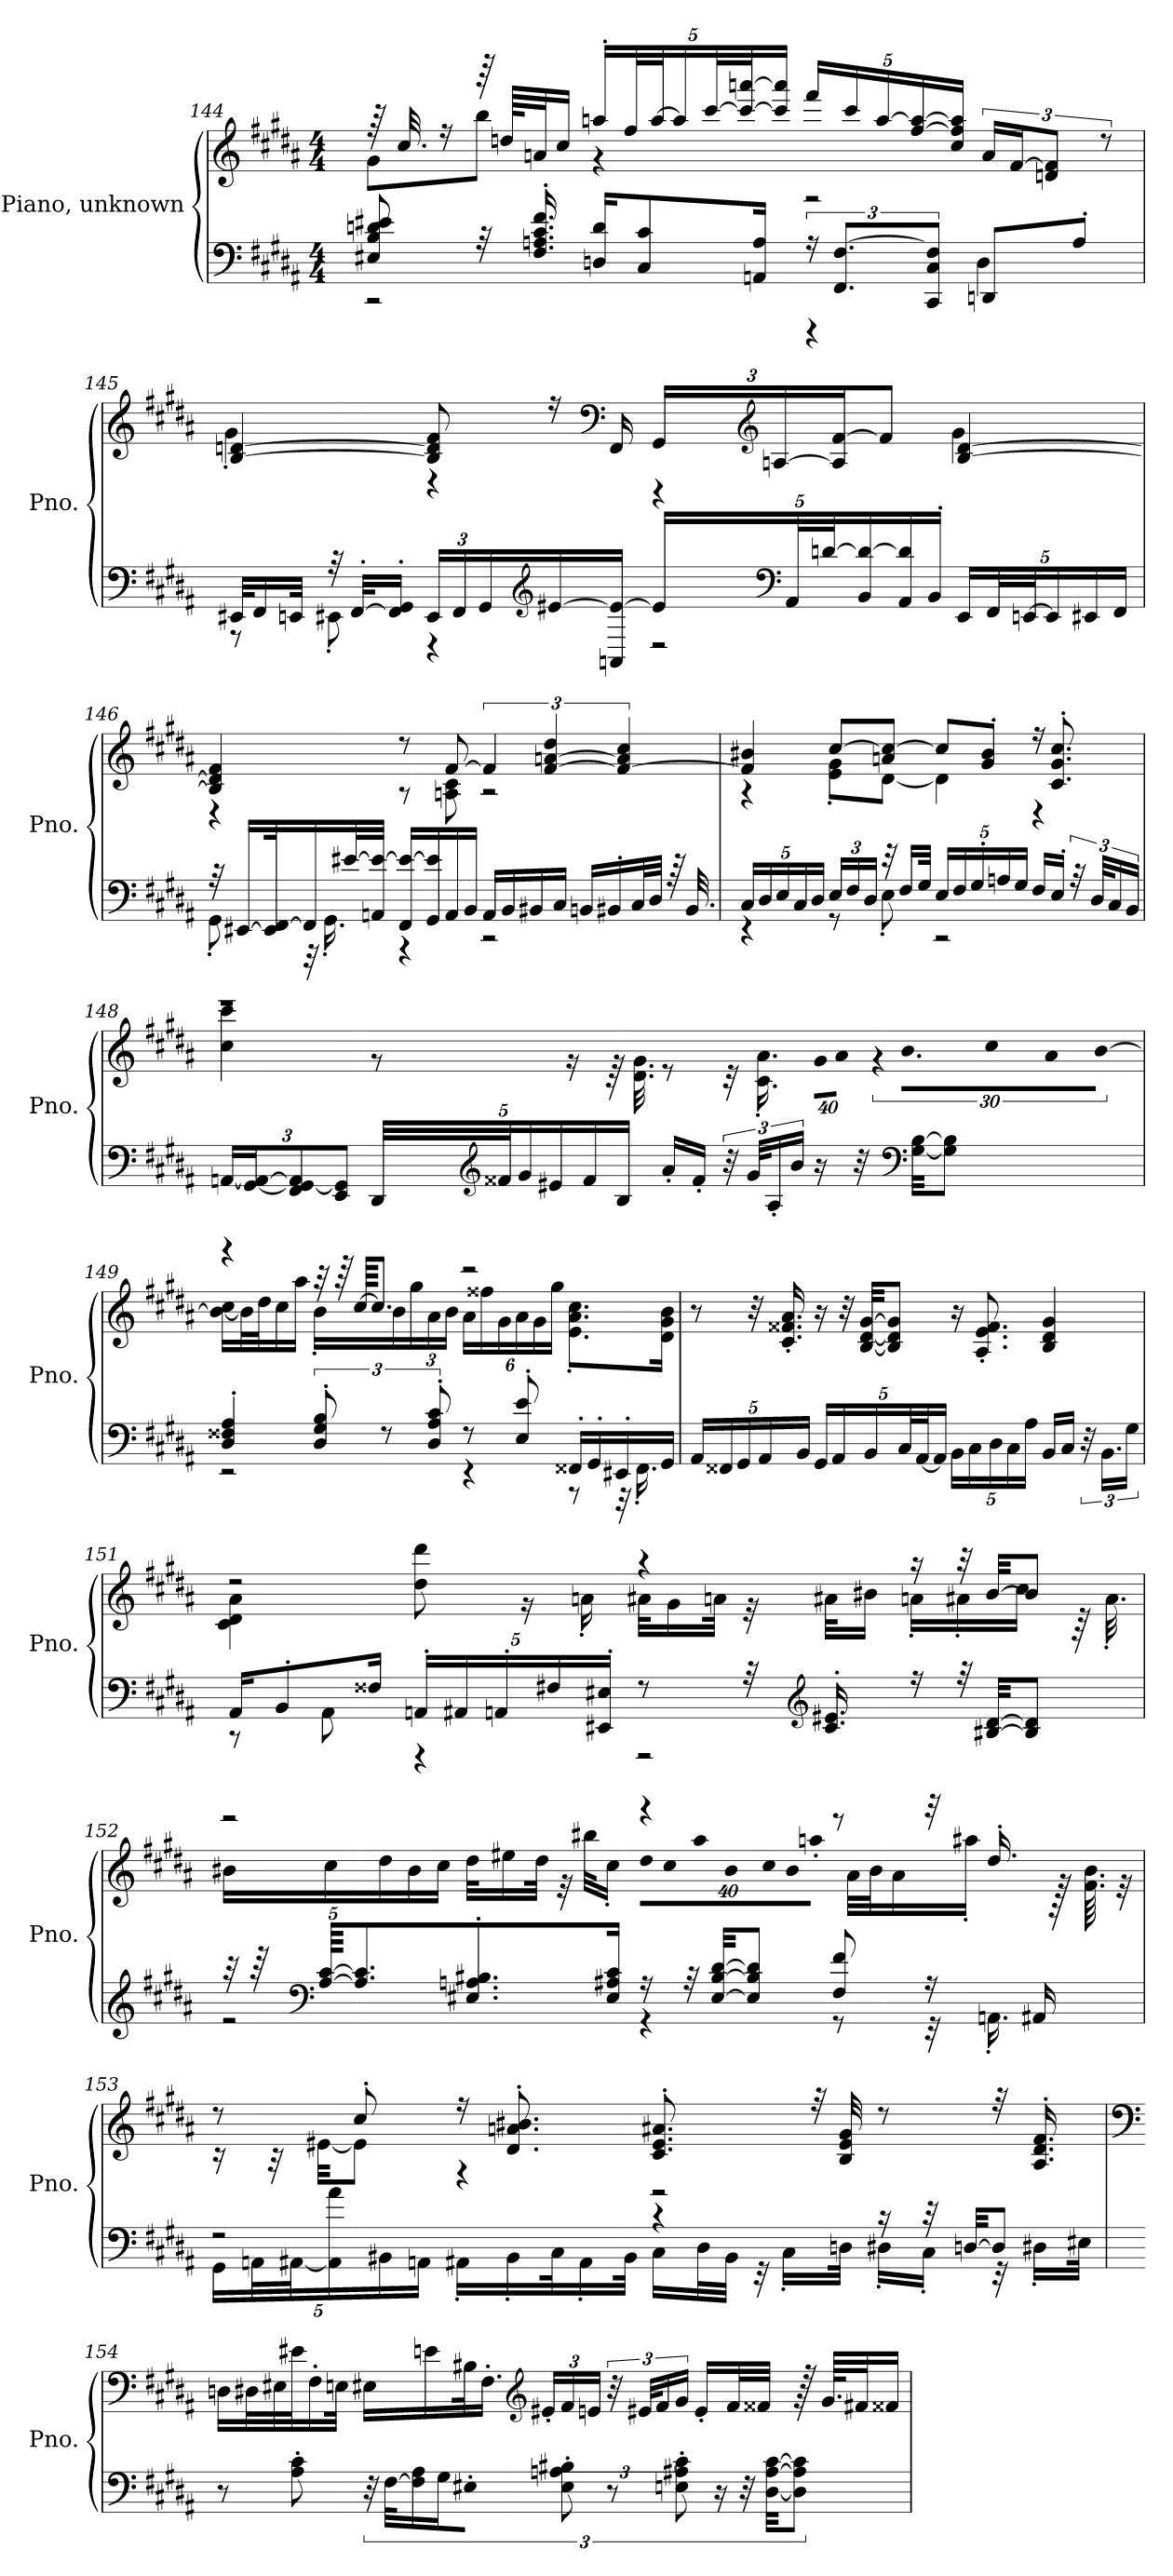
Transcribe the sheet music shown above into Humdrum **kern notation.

**kern	**kern
*part1	*part1
*staff2	*staff1
*I"Piano, unknown	*
*I'Pno.	*
!!LO:LB:g=z
*clefF4	*clefG2
*k[f#c#g#d#a#]	*k[f#c#g#d#a#]
*M4/4	*M4/4
=144	=144
*^	*^
8E#X/ 8B/ 8dn/ 8e#X/	2r	64r	8g#\L
.	.	32.cc#/	.
.	.	16r	.
32r	.	64r	8bb\J
.	.	64ddn/KLLL	.
16.F#/' 16.An/' 16.c#/' 16.f#/'	.	32an/J	.
.	.	16cc#/JJ	.
*	*	*Xbrackettup	*
16Dn/ 16d/KL	.	20aan'/LL	4r
.	.	40ff#/L	.
8C#/ 8c#/	.	.	.
.	.	[40aa/J	.
.	.	20aa/]	.
.	.	[40ccc#/L	.
.	.	40ccc#/_ [40aaan/J	.
16AAn/ 16A/Jk	.	.	.
.	.	20ccc#/] 20aaa/]JJ	.
24r	4r	20fff#/LL	2r
12.FF#/ [12.F#/L	.	.	.
.	.	20ccc#/	.
.	.	[20aa/	.
.	.	[20ff#/ 20aa/_	.
12CC#/ 12C#/ 12F#/]J	.	.	.
.	.	20cc#/ 20ff#/] 20aa/]JJ	.
*	*	*brackettup	*
8DDn/L	4D\	24a/LL	.
.	.	[24f#/J	.
.	.	12dn/ 12f#/]J	.
8A'/J	.	.	.
.	.	12r	.
!!LO:LB:g=z	!!
=145	=145	=145	=145
32EE#X/KLL	8r	[4B/ [4dn/	4g#'\
16FF#/	.	.	.
32EEn/JJk	.	.	.
32r	8EE#X'\	.	.
[32FF#'/KLL	.	.	.
16FF#/]' 16GG#/'JJ	.	.	.
*Xbrackettup	*	*	*
24EE#/LL	4r	8B/] 8d/] 8f#/	4r
24FF#/	.	.	.
24GG#/	.	.	.
*clefG2	*	*	*
[16e#X/	.	16r	.
*	*	*clefF4	*
16AAn/ 16e#/_JJ	.	16FF#/	.
*	*	*Xbrackettup	*
20e#/LL]	2r	24GG#/LL	4r
*	*	*clefG2	*
.	.	[24An/	.
*clefF4	*	*	*
40AA/L	.	.	.
[40dn/J	.	.	.
.	.	24A/] [24f#/J	.
20BB/ 20d/_	.	.	.
.	.	8f#/J]	.
20AA/ 20d/]	.	.	.
20BB'/JJ	.	.	.
20EE#/LL	.	[4B/ [4d/	4g#\
40FF#/L	.	.	.
[40EEn/J	.	.	.
20EE/]	.	.	.
20EE#X/	.	.	.
20FF#/JJ	.	.	.
!!LO:LB:g=z	!!
=146	=146	=146	=146
32r	8GG#'\	4B/] 4d/] 4f#/	4r
[16EE#X/LL	.	.	.
32EE#/] [32FF#/K	.	.	.
16FF#/]	32r	.	.
.	16.GG#'\	.	.
[32e#X/L	.	.	.
32AAn/ 32e#/_JJJ	.	.	.
16FF#/ 16e#/_LL	4r	8r	8r
16GG#/ 16e#/]	.	.	.
16AA/	.	[8f#/	8An\ 8c#\
16BB/JJ	.	.	.
*	*	*brackettup	*
16AA/LL	2r	6f#/]	2r
16BB/	.	.	.
16BB#X/	.	.	.
.	.	[6f#/ [6an/ 6dd#/	.
16C#/JJ	.	.	.
16BBn/LL	.	.	.
16BB#X'/	.	.	.
.	.	6f#/_ 6a/] 6cc#/	.
32C#/L	.	.	.
32D#/JJJ	.	.	.
64r	.	.	.
32.BB#/	.	.	.
!!LO:LB:g=z	!!
=147	=147	=147	=147
20C#/LL	4r	4f#/] 4b#X/	4r
20D#/	.	.	.
20E/	.	.	.
20C#/	.	.	.
20D#/JJ	.	.	.
24E/LL	8r	[8cc#/L	8e\' 8g#\'L
24F#/	.	.	.
24D#/JJ	.	.	.
32r	8E'\	8an/ 8cc#/_J	[8d#\J
16F#/LL	.	.	.
32G#/JJk	.	.	.
20E/LL	2r	8cc#/L]	4d#\]
20F#/	.	.	.
20G#'/	.	.	.
.	.	8g#/' 8b#/'J	.
20An/	.	.	.
20G#/JJ	.	.	.
16F#/LL	.	16r	4r
16E'/JJ	.	8.c#/' 8.g#/' 8.cc#/'	.
*brackettup	*	*	*
48r	.	.	.
48D#/KLL	.	.	.
24C#/	.	.	.
24BB/JJ	.	.	.
*v	*v	*	*
!!LO:LB:g=z	!!
=148	=148	=148
*Xbrackettup	*	*
[24AAn/LL	1r	4cc#\ 4ccc#\
[24GG#/ 24AA/_J	.	.
12FF#/ 12GG#/_ 12AA/]	.	.
12EE/ 12GG#/]J	.	.
40DD#/LLL	.	8r
*clefG2	*	*
40f##X/J	.	.
20g#/	.	.
20e#X/	.	.
.	.	16r
20f##/	.	.
.	.	64r
20B/JJ	.	.
.	.	32.d#\ 32.g#\
16a#'/LL	.	8r
16f##'/JJ	.	.
*brackettup	*	*
48r	.	32r
48g#/KLL	.	.
.	.	16.c#\' 16.a#\'
24A#'/	.	.
24b/JJ	.	.
!	!	!LO:N:vis=32
16r	.	640%23g#\LLL
!	!	!LO:N:vis=32
.	.	640%23a#\JJJ
32r	.	.
!	!	!LO:N:vis=64
.	.	960%17r
!	!	!LO:N:vis=32.
.	.	1920%103b\LLL
*clefF4	*	*
[32G#\ [32B\KKL	.	.
8G#\] 8B\]J	.	.
!	!	!LO:N:vis=32
.	.	640%23cc#\
!	!	!LO:N:vis=32
.	.	640%23a#\
!	!	!LO:N:vis=32
.	.	[640%23b\JJJ
960ryy	960ryy	.
!!LO:PB:g=z	!!
=149	=149	=149
*^	*	*
4D#/' 4F##X/' 4A#/'	2r	4r	16b\_ 16cc#\LL
.	.	.	32b\L]
.	.	.	32dd#\J
.	.	.	16cc#\
.	.	.	16aa#\JJ
12D#/' 12G#/' 12B/'	.	32r	16b'\LL
.	.	64r	.
.	.	[64cc#/KKKL	.
.	.	8.cc#/J]	16b\
12r	.	.	.
*	*	*	*Xbrackettup
.	.	.	24gg#\
12D#/' 12A#/' 12c#/'	.	.	24a#\
.	.	.	24b\JJ
8r	4r	2r	24a#\LL
.	.	.	24ff##X\
.	.	.	24g#\
8E/' 8e/'	.	.	24a#\
.	.	.	24g#\
.	.	.	24gg#\JJ
16FF##X'/LL	8r	.	8.e\' 8.a#\' 8.cc#\'L
16GG#'/	.	.	.
16EE#X'/	32r	.	.
.	16.FF##'\	.	.
16GG#/JJ	.	.	16d#\ 16g#\ 16b\Jk
*v	*v	*	*
*	*v	*v
!!LO:LB:g=z
=150	=150
*Xbrackettup	*
20AA#/LL	8r
20FF##X/	.
20GG#/	.
.	32r
20AA#/	.
.	16.c#/' 16.f##X/' 16.a#/'
20BB/JJ	.
20GG#/LL	16r
20AA#/	.
.	32r
.	[32B/ [32d#/ [32g#/KKL
20BB/	.
.	8B/] 8d#/] 8g#/]J
40C#/L	.
[40AA#/J	.
20AA#/JJ]	.
20BB\LL	16r
20C#\	.
.	8.A#/' 8.e/' 8.f##/'
20D#\	.
20C#\	.
20A#\JJ	.
16BB/LL	4B/ 4d#/ 4g#/
16C#/JJ	.
*brackettup	*
48r	.
24.BB\LL	.
24G#\JJ	.
!!LO:LB:g=z
=151	=151
*^	*^
16AA#/KL	8r	2r	4c#\ 4d#\ 4a#\
8BB'/	.	.	.
.	8AA#\	.	.
16F##X/Jk	.	.	.
*Xbrackettup	*	*	*
20AAn'/LL	4r	.	8dd#\ 8ddd#\
20AA#X/	.	.	.
20AAn'/	.	.	.
.	.	.	16r
20F#X/	.	.	.
.	.	.	16an'\
20EE#X/' 20E#X/'JJ	.	.	.
8r	2r	4r	32a#X\KLL
.	.	.	16g#\
.	.	.	32an\JJk
32r	.	.	32r
*clefG2	*	*	*
16.c#/' 16.e#X/'	.	.	32a#X\KLL
.	.	.	16b#X\JJ
16r	.	16r	16an'\LL
32r	.	32r	16a#X'\
[32B#X/ [32d#/KKL	.	[32b#/KKL	.
8B#/] 8d#/]J	.	8b#/J]	16cc#\JJ
.	.	.	64r
.	.	.	32.a#'\
!!LO:LB:g=z	!!
=152	=152	=152	=152
32r	2r	2r	20b#X\LL
64r	.	.	.
*clefF4	*	*	*
[64A#/ [64c#/KKKL	.	.	.
.	.	.	20cc#\
8.A#/] 8.c#/]	.	.	.
.	.	.	20dd#\
.	.	.	20b#\
.	.	.	20cc#\JJ
8.E#X/' 8.An/' 8.B#X/'	.	.	32dd#\KLL
.	.	.	16ee#X\
.	.	.	32dd#\JJk
.	.	.	32r
.	.	.	32bb#X\KLL
16E#/ 16A#X/ 16c#/Jk	.	.	16cc#'\JJ
!	!	!	!LO:N:vis=32
16r	4r	4r	640%23dd#\LLL
!	!	!	!LO:N:vis=32
.	.	.	640%23cc#\
32r	.	.	.
!	!	!	!LO:N:vis=32
.	.	.	640%23aa#\
[32E#/ [32B#/ [32d#/KKL	.	.	.
!	!	!	!LO:N:vis=32
.	.	.	640%23b#\
8E#/] 8B#/] 8d#/]J	.	.	.
!	!	!	!LO:N:vis=32
.	.	.	640%23cc#\
!	!	!	!LO:N:vis=32
.	.	.	640%23b#\
!	!	!	!LO:N:vis=32
.	.	.	640%23aan'\JJJ
8F#/ 8f#/	8r	8r	.
.	.	.	32a#\LLL
.	.	.	32b#\J
.	.	.	16a#\
16r	32r	32r	.
.	.	.	16aa#X'\JJ
.	16.AAn'\	16.dd#'/	.
16AA#X/	.	.	.
.	.	.	128r
.	.	.	64.f#\ 64.b#\
.	.	.	32r
640ryy	640ryy	640ryy	.
!!LO:LB:g=z	!!
=153	=153	=153	=153
2r	20GG#\LL	8r	16r
.	40AAn\L	.	.
.	.	.	32r
.	[40AA#X\J	.	.
.	.	.	[32e#X\KKL
.	20AA#\] 20a#\	.	.
.	.	8cc#'/	8e#\J]
.	20BB#X\	.	.
.	20AAn\JJ	.	.
.	16AA#X'\LL	16r	4r
.	16BB#'\	8.d#/' 8.an/' 8.b#X/'	.
.	32C#\K	.	.
.	16AA#'\	.	.
.	32BB#\JJk	.	.
4r	16C#\LL	8.c#/' 8.e#/' 8.a#X/'	2r
.	32D#\L	.	.
.	32BB#\JJJ	.	.
.	32r	.	.
.	16C#'\LL	.	.
.	.	32r	.
.	32Dn\JJk	32B/ 32e#/ 32g#/	.
16r	16D#X'\LL	8r	.
32r	16C#'\JJ	.	.
[32Dn/KKL	.	.	.
8D/J]	32r	32r	.
.	16D#X'\LL	16.A#/' 16.d#/' 16.f#/'	.
.	32E#X\JJk	.	.
*v	*v	*	*
*	*v	*v
!!LO:LB:g=z
=154	=154
*	*clefF4
8r	16Dn\LL
.	32D#X\L
.	32E#X\
8A#\' 8c#\'	32e#X\J
.	16F#'\
.	32En\JJk
*brackettup	*
48r	16E#X\LL
[48F#\KLL	.
24F#\] 24A#\	.
.	16en\
24G#\J	.
8E#X'\J	32B#X\K
.	16.F#'\JJ
*	*clefG2
12E#\' 12An\' 12B#X\'	24e#X'/LL
.	24f#/
12r	24en/JJ
*	*brackettup
.	48r
.	48e#X/KLL
12En\' 12A#X\' 12c#\'	24f#/
.	24g#/JJ
16r	16e#'/LL
32r	32f#/L
[32D#\ [32A#\ [32c#\KKL	32f##X/JJJ
8D#\] 8A#\] 8c#\]J	128r
.	64.g#/KLLL
.	32f#X/J
.	16f##X/JJ
=	=
*-	*-
